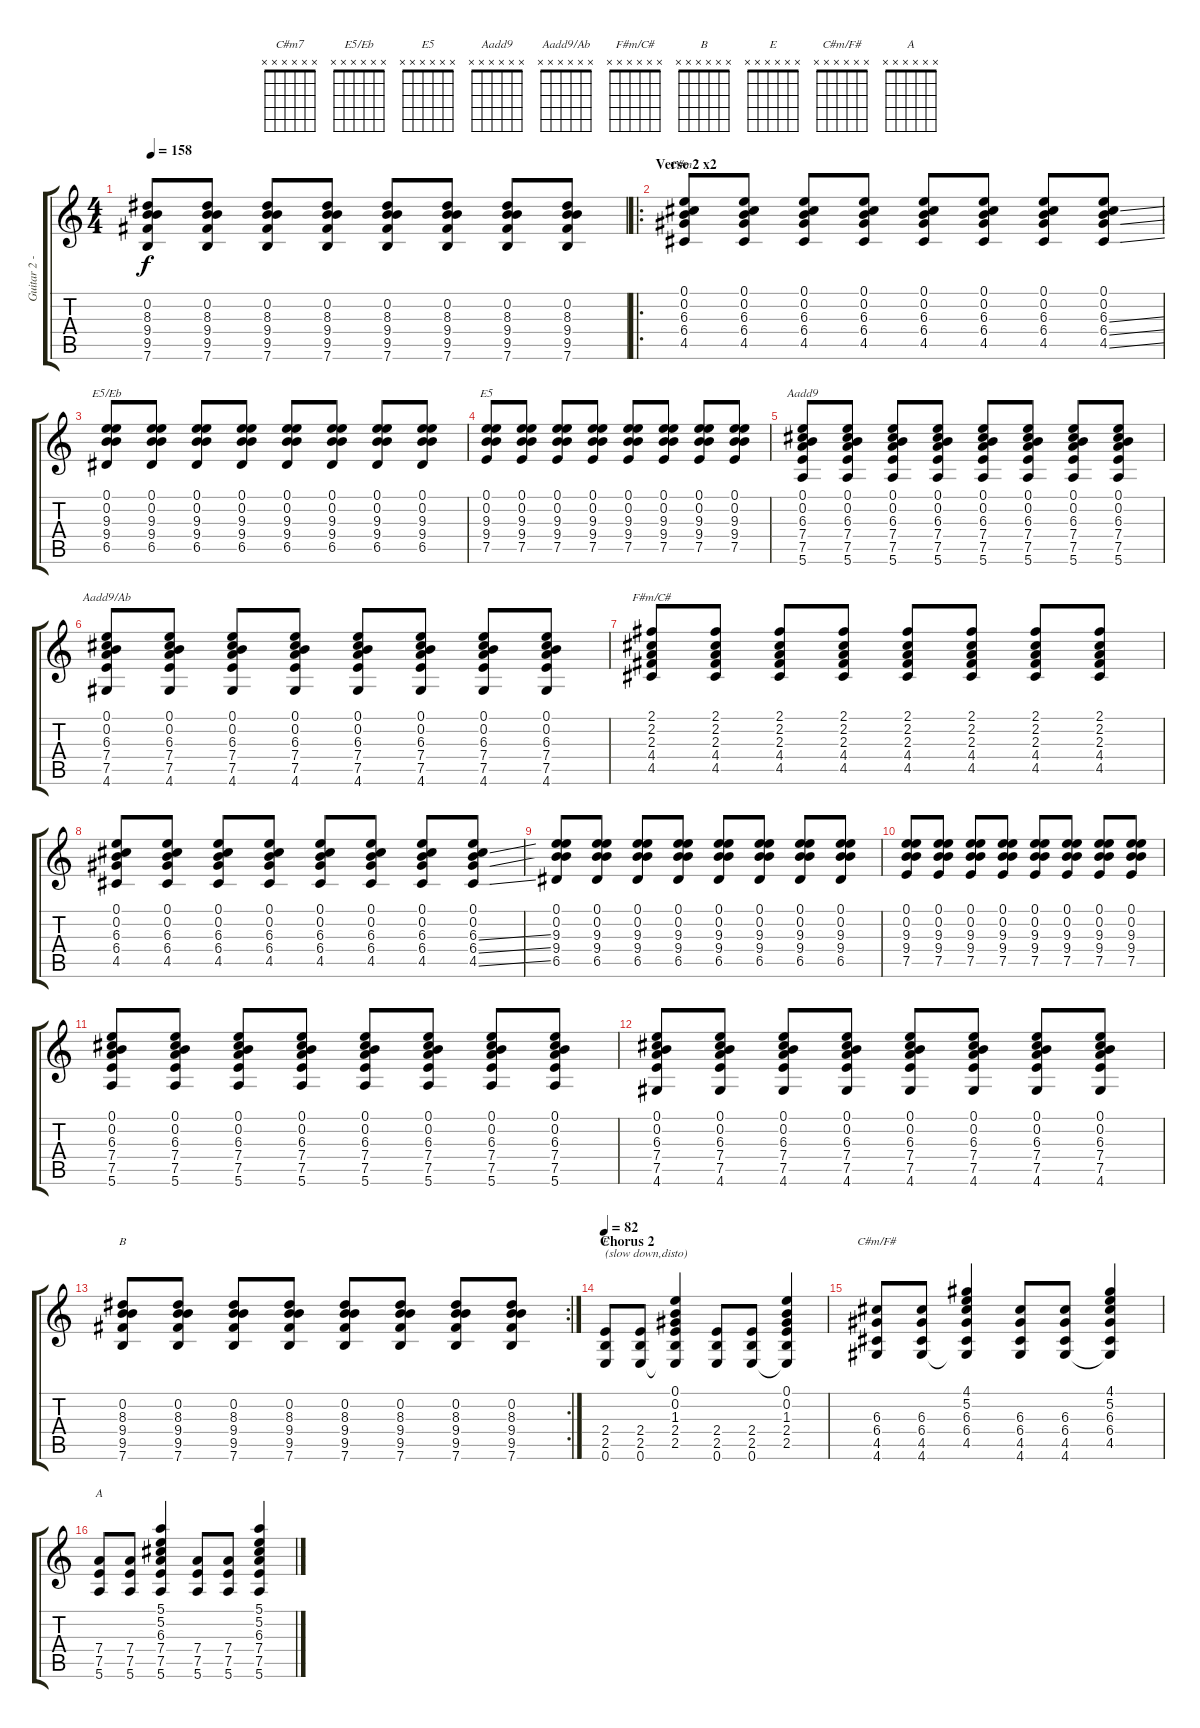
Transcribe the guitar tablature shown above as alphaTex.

\track ("Guitar 2 - fx guitar, main overdub" "Guitar 2 -") {instrument electricguitarjazz}
\staff {score tabs}
\tuning (E4 B3 G3 D3 A2 E2) {hide}
\chord ("C#m7" x x x x x x) {firstfret 0}
\chord ("E5/Eb" x x x x x x) {firstfret 0}
\chord ("E5" x x x x x x) {firstfret 0}
\chord ("Aadd9" x x x x x x) {firstfret 0}
\chord ("Aadd9/Ab" x x x x x x) {firstfret 0}
\chord ("F#m/C#" x x x x x x) {firstfret 0}
\chord ("B" x x x x x x) {firstfret 0}
\chord ("E" x x x x x x) {firstfret 0}
\chord ("C#m/F#" x x x x x x) {firstfret 0}
\chord ("A" x x x x x x) {firstfret 0}
\ts (4 4)
\tempo 158
\clef g2
\ks c
(0.2 8.3 9.4 9.5 7.6).8{dy f} (0.2 8.3 9.4 9.5 7.6).8 (0.2 8.3 9.4 9.5 7.6).8 (0.2 8.3 9.4 9.5 7.6).8 (0.2 8.3 9.4 9.5 7.6).8 (0.2 8.3 9.4 9.5 7.6).8 (0.2 8.3 9.4 9.5 7.6).8 (0.2 8.3 9.4 9.5 7.6).8 |
\ro
\section ("" "Verse 2 x2")
(0.1 0.2 6.3 6.4 4.5).8{ch "C#m7" volume 7 balance 4} (0.1 0.2 6.3 6.4 4.5).8 (0.1 0.2 6.3 6.4 4.5).8 (0.1 0.2 6.3 6.4 4.5).8 (0.1 0.2 6.3 6.4 4.5).8 (0.1 0.2 6.3 6.4 4.5).8 (0.1 0.2 6.3 6.4 4.5).8 (0.1 0.2 6.3{ss} 6.4{ss} 4.5{ss}).8 |
(0.1 0.2 9.3 9.4 6.5).8{ch "E5/Eb"} (0.1 0.2 9.3 9.4 6.5).8 (0.1 0.2 9.3 9.4 6.5).8 (0.1 0.2 9.3 9.4 6.5).8 (0.1 0.2 9.3 9.4 6.5).8 (0.1 0.2 9.3 9.4 6.5).8 (0.1 0.2 9.3 9.4 6.5).8 (0.1 0.2 9.3 9.4 6.5).8 |
(0.1 0.2 9.3 9.4 7.5).8{ch "E5"} (0.1 0.2 9.3 9.4 7.5).8 (0.1 0.2 9.3 9.4 7.5).8 (0.1 0.2 9.3 9.4 7.5).8 (0.1 0.2 9.3 9.4 7.5).8 (0.1 0.2 9.3 9.4 7.5).8 (0.1 0.2 9.3 9.4 7.5).8 (0.1 0.2 9.3 9.4 7.5).8 |
(0.1 0.2 6.3 7.4 7.5 5.6).8{ch "Aadd9"} (0.1 0.2 6.3 7.4 7.5 5.6).8 (0.1 0.2 6.3 7.4 7.5 5.6).8 (0.1 0.2 6.3 7.4 7.5 5.6).8 (0.1 0.2 6.3 7.4 7.5 5.6).8 (0.1 0.2 6.3 7.4 7.5 5.6).8 (0.1 0.2 6.3 7.4 7.5 5.6).8 (0.1 0.2 6.3 7.4 7.5 5.6).8 |
(0.1 0.2 6.3 7.4 7.5 4.6).8{ch "Aadd9/Ab"} (0.1 0.2 6.3 7.4 7.5 4.6).8 (0.1 0.2 6.3 7.4 7.5 4.6).8 (0.1 0.2 6.3 7.4 7.5 4.6).8 (0.1 0.2 6.3 7.4 7.5 4.6).8 (0.1 0.2 6.3 7.4 7.5 4.6).8 (0.1 0.2 6.3 7.4 7.5 4.6).8 (0.1 0.2 6.3 7.4 7.5 4.6).8 |
(2.1 2.2 2.3 4.4 4.5).8{ch "F#m/C#"} (2.1 2.2 2.3 4.4 4.5).8 (2.1 2.2 2.3 4.4 4.5).8 (2.1 2.2 2.3 4.4 4.5).8 (2.1 2.2 2.3 4.4 4.5).8 (2.1 2.2 2.3 4.4 4.5).8 (2.1 2.2 2.3 4.4 4.5).8 (2.1 2.2 2.3 4.4 4.5).8 |
(0.1 0.2 6.3 6.4 4.5).8 (0.1 0.2 6.3 6.4 4.5).8 (0.1 0.2 6.3 6.4 4.5).8 (0.1 0.2 6.3 6.4 4.5).8 (0.1 0.2 6.3 6.4 4.5).8 (0.1 0.2 6.3 6.4 4.5).8 (0.1 0.2 6.3 6.4 4.5).8 (0.1 0.2 6.3{ss} 6.4{ss} 4.5{ss}).8 |
(0.1 0.2 9.3 9.4 6.5).8 (0.1 0.2 9.3 9.4 6.5).8 (0.1 0.2 9.3 9.4 6.5).8 (0.1 0.2 9.3 9.4 6.5).8 (0.1 0.2 9.3 9.4 6.5).8 (0.1 0.2 9.3 9.4 6.5).8 (0.1 0.2 9.3 9.4 6.5).8 (0.1 0.2 9.3 9.4 6.5).8 |
(0.1 0.2 9.3 9.4 7.5).8 (0.1 0.2 9.3 9.4 7.5).8 (0.1 0.2 9.3 9.4 7.5).8 (0.1 0.2 9.3 9.4 7.5).8 (0.1 0.2 9.3 9.4 7.5).8 (0.1 0.2 9.3 9.4 7.5).8 (0.1 0.2 9.3 9.4 7.5).8 (0.1 0.2 9.3 9.4 7.5).8 |
(0.1 0.2 6.3 7.4 7.5 5.6).8 (0.1 0.2 6.3 7.4 7.5 5.6).8 (0.1 0.2 6.3 7.4 7.5 5.6).8 (0.1 0.2 6.3 7.4 7.5 5.6).8 (0.1 0.2 6.3 7.4 7.5 5.6).8 (0.1 0.2 6.3 7.4 7.5 5.6).8 (0.1 0.2 6.3 7.4 7.5 5.6).8 (0.1 0.2 6.3 7.4 7.5 5.6).8 |
(0.1 0.2 6.3 7.4 7.5 4.6).8 (0.1 0.2 6.3 7.4 7.5 4.6).8 (0.1 0.2 6.3 7.4 7.5 4.6).8 (0.1 0.2 6.3 7.4 7.5 4.6).8 (0.1 0.2 6.3 7.4 7.5 4.6).8 (0.1 0.2 6.3 7.4 7.5 4.6).8 (0.1 0.2 6.3 7.4 7.5 4.6).8 (0.1 0.2 6.3 7.4 7.5 4.6).8 |
\rc 2
(0.2 8.3 9.4 9.5 7.6).8{ch "B"} (0.2 8.3 9.4 9.5 7.6).8 (0.2 8.3 9.4 9.5 7.6).8 (0.2 8.3 9.4 9.5 7.6).8 (0.2 8.3 9.4 9.5 7.6).8 (0.2 8.3 9.4 9.5 7.6).8 (0.2 8.3 9.4 9.5 7.6).8 (0.2 8.3 9.4 9.5 7.6).8 |
\section ("" "Chorus 2")
\tempo 82
(2.4 2.5 0.6).8{ch "E" txt "(slow down,disto)" balance 4 instrument overdrivenguitar} (2.4 2.5 0.6).8 (0.1 0.2 1.3 2.4 2.5 0.6{t}).4 (2.4 2.5 0.6).8 (2.4 2.5 0.6).8 (0.1 0.2 1.3 2.4 2.5 0.6{t}).4 |
(6.3 6.4 4.5 4.6).8{ch "C#m/F#"} (6.3 6.4 4.5 4.6).8 (4.1 5.2 6.3 6.4 4.5 4.6{t}).4 (6.3 6.4 4.5 4.6).8 (6.3 6.4 4.5 4.6).8 (4.1 5.2 6.3 6.4 4.5 4.6{t}).4 |
(7.4 7.5 5.6).8{ch "A"} (7.4 7.5 5.6).8 (5.1 5.2 6.3 7.4 7.5 5.6).4 (7.4 7.5 5.6).8 (7.4 7.5 5.6).8 (5.1 5.2 6.3 7.4 7.5 5.6).4
